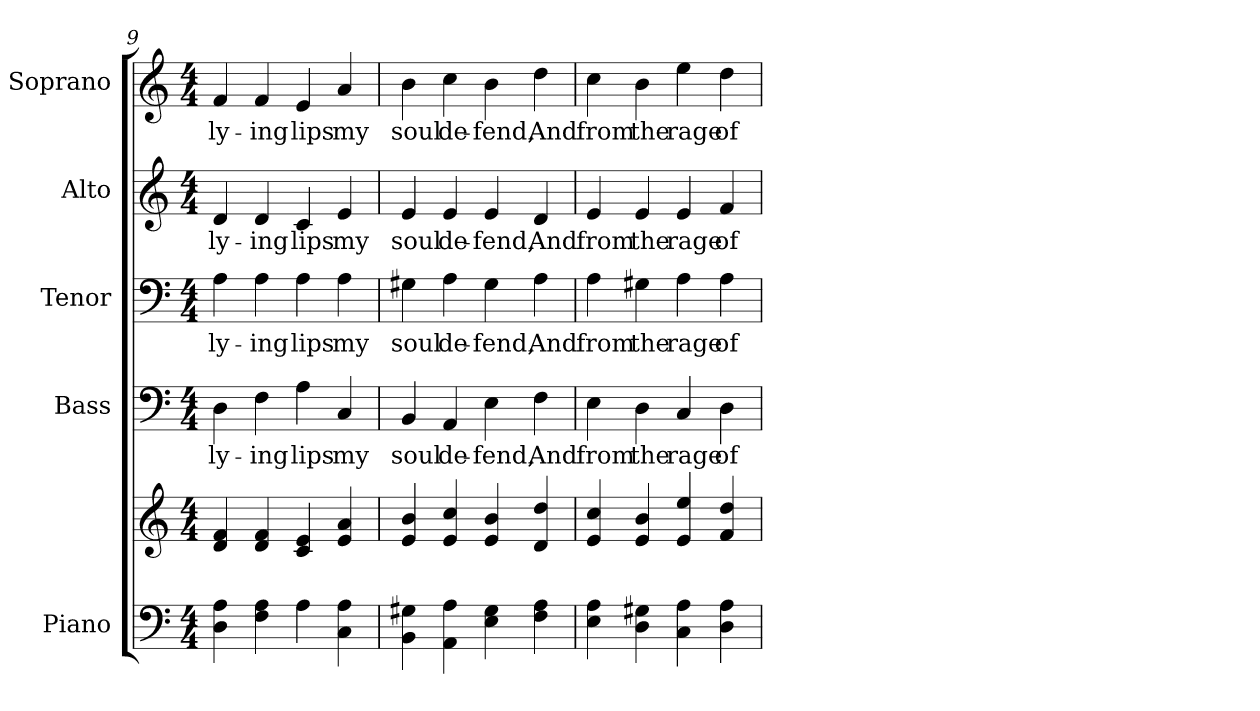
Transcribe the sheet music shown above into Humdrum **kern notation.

**kern	**kern	**kern	**text	**kern	**text	**kern	**text	**kern	**text
*part5	*part5	*part4	*part4	*part3	*part3	*part2	*part2	*part1	*part1
*staff6	*staff5	*staff4	*staff4	*staff3	*staff3	*staff2	*staff2	*staff1	*staff1
*I"Piano	*	*I"Bass	*	*I"Tenor	*	*I"Alto	*	*I"Soprano	*
*I'Pno.	*	*I'B.	*	*I'T.	*	*I'A.	*	*I'S.	*
!!LO:PB:g=z
*clefF4	*clefG2	*clefF4	*	*clefF4	*	*clefG2	*	*clefG2	*
*k[]	*k[]	*k[]	*	*k[]	*	*k[]	*	*k[]	*
*C:	*C:	*C:	*	*C:	*	*C:	*	*C:	*
*M4/4	*M4/4	*M4/4	*	*M4/4	*	*M4/4	*	*M4/4	*
=9	=9	=9	=9	=9	=9	=9	=9	=9	=9
!	!	!	!LO:LY:b:color=#000000	!	!	!	!	!	!
!	!	!	!	!	!LO:LY:b:color=#000000	!	!	!	!
!	!	!	!	!	!	!	!LO:LY:b:color=#000000	!	!
!	!	!	!	!	!	!	!	!	!LO:LY:b:color=#000000
4Di\ 4Ai	4di/ 4fi	4Di\	ly-	4Ai\	ly-	4di/	ly-	4fi/	ly-
!	!	!	!LO:LY:b:color=#000000	!	!	!	!	!	!
!	!	!	!	!	!LO:LY:b:color=#000000	!	!	!	!
!	!	!	!	!	!	!	!LO:LY:b:color=#000000	!	!
!	!	!	!	!	!	!	!	!	!LO:LY:b:color=#000000
4Fi\ 4Ai	4di/ 4fi	4Fi\	-ing	4Ai\	-ing	4di/	-ing	4fi/	-ing
!	!	!	!LO:LY:b:color=#000000	!	!	!	!	!	!
!	!	!	!	!	!LO:LY:b:color=#000000	!	!	!	!
!	!	!	!	!	!	!	!LO:LY:b:color=#000000	!	!
!	!	!	!	!	!	!	!	!	!LO:LY:b:color=#000000
4Ai\	4ci/ 4ei	4Ai\	lips	4Ai\	lips	4ci/	lips	4ei/	lips
!	!	!	!LO:LY:b:color=#000000	!	!	!	!	!	!
!	!	!	!	!	!LO:LY:b:color=#000000	!	!	!	!
!	!	!	!	!	!	!	!LO:LY:b:color=#000000	!	!
!	!	!	!	!	!	!	!	!	!LO:LY:b:color=#000000
4Ci\ 4Ai	4ei/ 4ai	4Ci/	my	4Ai\	my	4ei/	my	4ai/	my
=10	=10	=10	=10	=10	=10	=10	=10	=10	=10
!	!	!	!LO:LY:b:color=#000000	!	!	!	!	!	!
!	!	!	!	!	!LO:LY:b:color=#000000	!	!	!	!
!	!	!	!	!	!	!	!LO:LY:b:color=#000000	!	!
!	!	!	!	!	!	!	!	!	!LO:LY:b:color=#000000
4BBi\ 4G#Xi	4ei/ 4bi	4BBi/	soul	4G#Xi\	soul	4ei/	soul	4bi\	soul
!	!	!	!LO:LY:b:color=#000000	!	!	!	!	!	!
!	!	!	!	!	!LO:LY:b:color=#000000	!	!	!	!
!	!	!	!	!	!	!	!LO:LY:b:color=#000000	!	!
!	!	!	!	!	!	!	!	!	!LO:LY:b:color=#000000
4AAi\ 4Ai	4ei/ 4cci	4AAi/	de-	4Ai\	de-	4ei/	de-	4cci\	de-
!	!	!	!LO:LY:b:color=#000000	!	!	!	!	!	!
!	!	!	!	!	!LO:LY:b:color=#000000	!	!	!	!
!	!	!	!	!	!	!	!LO:LY:b:color=#000000	!	!
!	!	!	!	!	!	!	!	!	!LO:LY:b:color=#000000
4Ei\ 4G#i	4ei/ 4bi	4Ei\	-fend,	4G#i\	-fend,	4ei/	-fend,	4bi\	-fend,
!	!	!	!LO:LY:b:color=#000000	!	!	!	!	!	!
!	!	!	!	!	!LO:LY:b:color=#000000	!	!	!	!
!	!	!	!	!	!	!	!LO:LY:b:color=#000000	!	!
!	!	!	!	!	!	!	!	!	!LO:LY:b:color=#000000
4Fi\ 4Ai	4di/ 4ddi	4Fi\	And	4Ai\	And	4di/	And	4ddi\	And
!!LO:PB:g=z
=11	=11	=11	=11	=11	=11	=11	=11	=11	=11
!	!	!	!LO:LY:b:color=#000000	!	!	!	!	!	!
!	!	!	!	!	!LO:LY:b:color=#000000	!	!	!	!
!	!	!	!	!	!	!	!LO:LY:b:color=#000000	!	!
!	!	!	!	!	!	!	!	!	!LO:LY:b:color=#000000
4Ei\ 4Ai	4ei/ 4cci	4Ei\	from	4Ai\	from	4ei/	from	4cci\	from
!	!	!	!LO:LY:b:color=#000000	!	!	!	!	!	!
!	!	!	!	!	!LO:LY:b:color=#000000	!	!	!	!
!	!	!	!	!	!	!	!LO:LY:b:color=#000000	!	!
!	!	!	!	!	!	!	!	!	!LO:LY:b:color=#000000
4Di\ 4G#Xi	4ei/ 4bi	4Di\	the	4G#Xi\	the	4ei/	the	4bi\	the
!	!	!	!LO:LY:b:color=#000000	!	!	!	!	!	!
!	!	!	!	!	!LO:LY:b:color=#000000	!	!	!	!
!	!	!	!	!	!	!	!LO:LY:b:color=#000000	!	!
!	!	!	!	!	!	!	!	!	!LO:LY:b:color=#000000
4Ci\ 4Ai	4ei/ 4eei	4Ci/	rage	4Ai\	rage	4ei/	rage	4eei\	rage
!	!	!	!LO:LY:b:color=#000000	!	!	!	!	!	!
!	!	!	!	!	!LO:LY:b:color=#000000	!	!	!	!
!	!	!	!	!	!	!	!LO:LY:b:color=#000000	!	!
!	!	!	!	!	!	!	!	!	!LO:LY:b:color=#000000
4Di\ 4Ai	4fi/ 4ddi	4Di\	of	4Ai\	of	4fi/	of	4ddi\	of
=	=	=	=	=	=	=	=	=	=
*-	*-	*-	*-	*-	*-	*-	*-	*-	*-
